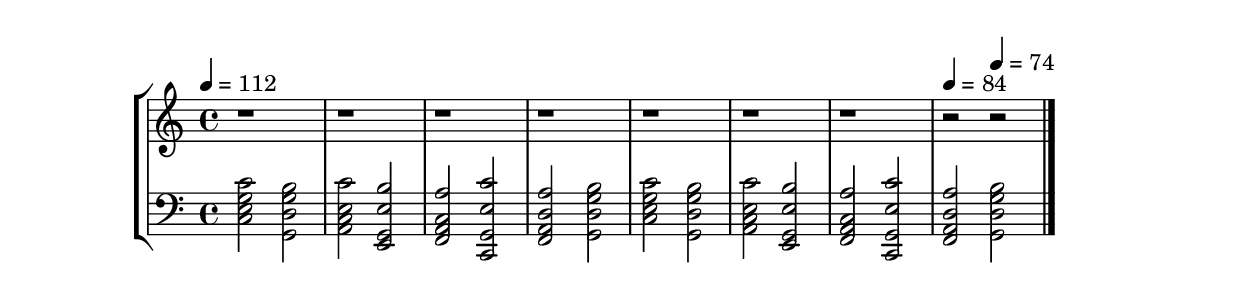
\version "2.12.1"

\header {
	 title = \markup \center-column {}
	 composer = \markup \center-column {}
}
melody = {

	\key c \major
	\tempo 4 = 112
	\clef treble
	\time 4/4
		\key c \major
	\tempo 4 = 112
	\clef treble
 r1  r1  r1  r1  r1  r1  r1  \tempo 4 = 84 r2 \tempo 4 = 74 r2 \bar "|."}
text = \lyricmode {

	
}
upper = {

	\tempo 4 = 112
	\key c \major
	\time 4/4
	\clef bass
	<c e g c'>2
<g, d g b>2
<a, c e c'>2
<e, g, e b>2
<f, a, c a>2
<c, g, e c'>2
<f, a, d a>2
<g, d g b>2
<c e g c'>2
<g, d g b>2
<a, c e c'>2
<e, g, e b>2
<f, a, c a>2
<c, g, e c'>2
<f, a, d a>2
<g, d g b>2

	 \bar "|."}
lower = {

	\tempo 4 = 112
	\key c \major
	\time 4/4
	\clef bass
 r1  r1  r1  r1  r1  r1  r1  r1 \bar "|."}
\score {
	<<
		 \new StaffGroup <<
		 \new Voice = "one" { \melody }
		 \new Lyrics \lyricsto "one" \text
			 \new Staff {\upper}
		 >>
	>>
	\layout {
		\context {
			\Voice
			\remove Note_heads_engraver
			\consists Completion_heads_engraver
		}
	}
	\midi {
	\context {
		\Score
		 tempoWholesPerMinute = #(ly:make-moment 120 4)
	}
	}
}
